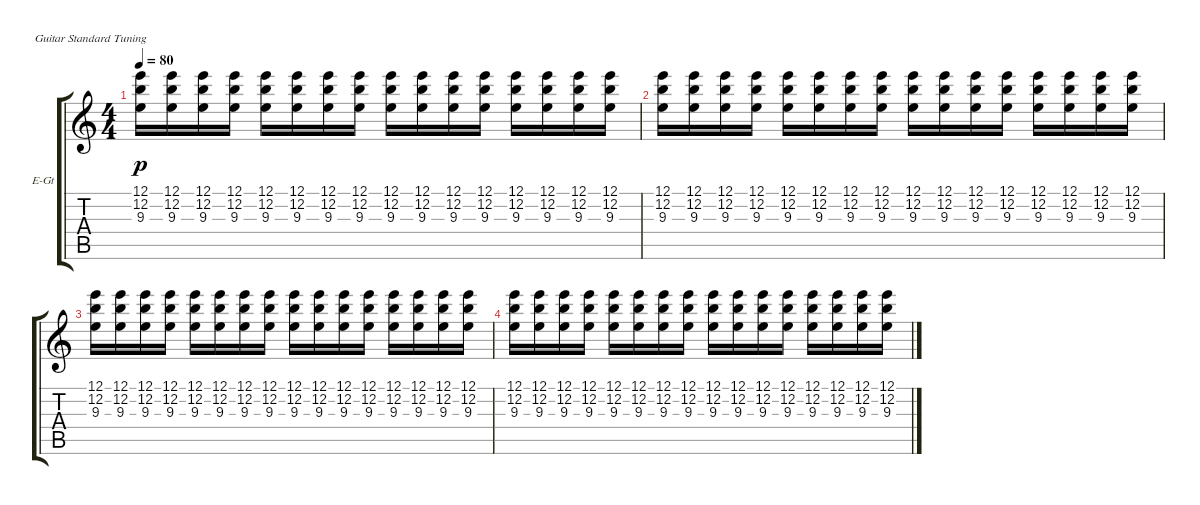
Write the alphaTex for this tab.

\defaultSystemsLayout 4
\bracketExtendMode groupsimilarinstruments
\firstSystemTrackNameOrientation horizontal
\otherSystemsTrackNameOrientation horizontal
\track ("Dolores" "E-Gt") {instrument electricguitarclean}
\staff {score tabs}
\tuning (E4 B3 G3 D3 A2 E2)
\ts (4 4)
\tempo 80
\clef g2
\ks c
(9.3 12.2 12.1).16{dy p} (9.3 12.2 12.1).16 (9.3 12.2 12.1).16 (9.3 12.2 12.1).16 (9.3 12.2 12.1).16 (9.3 12.2 12.1).16 (9.3 12.2 12.1).16 (9.3 12.2 12.1).16 (9.3 12.2 12.1).16 (9.3 12.2 12.1).16 (9.3 12.2 12.1).16 (9.3 12.2 12.1).16 (9.3 12.2 12.1).16 (9.3 12.2 12.1).16 (9.3 12.2 12.1).16 (9.3 12.2 12.1).16 |
(9.3 12.2 12.1).16 (9.3 12.2 12.1).16 (9.3 12.2 12.1).16 (9.3 12.2 12.1).16 (9.3 12.2 12.1).16 (9.3 12.2 12.1).16 (9.3 12.2 12.1).16 (9.3 12.2 12.1).16 (9.3 12.2 12.1).16 (9.3 12.2 12.1).16 (9.3 12.2 12.1).16 (9.3 12.2 12.1).16 (9.3 12.2 12.1).16 (9.3 12.2 12.1).16 (9.3 12.2 12.1).16 (9.3 12.2 12.1).16 |
(9.3 12.2 12.1).16 (9.3 12.2 12.1).16 (9.3 12.2 12.1).16 (9.3 12.2 12.1).16 (9.3 12.2 12.1).16 (9.3 12.2 12.1).16 (9.3 12.2 12.1).16 (9.3 12.2 12.1).16 (9.3 12.2 12.1).16 (9.3 12.2 12.1).16 (9.3 12.2 12.1).16 (9.3 12.2 12.1).16 (9.3 12.2 12.1).16 (9.3 12.2 12.1).16 (9.3 12.2 12.1).16 (9.3 12.2 12.1).16 |
(9.3 12.2 12.1).16 (9.3 12.2 12.1).16 (9.3 12.2 12.1).16 (9.3 12.2 12.1).16 (9.3 12.2 12.1).16 (9.3 12.2 12.1).16 (9.3 12.2 12.1).16 (9.3 12.2 12.1).16 (9.3 12.2 12.1).16 (9.3 12.2 12.1).16 (9.3 12.2 12.1).16 (9.3 12.2 12.1).16 (9.3 12.2 12.1).16 (9.3 12.2 12.1).16 (9.3 12.2 12.1).16 (9.3 12.2 12.1).16
